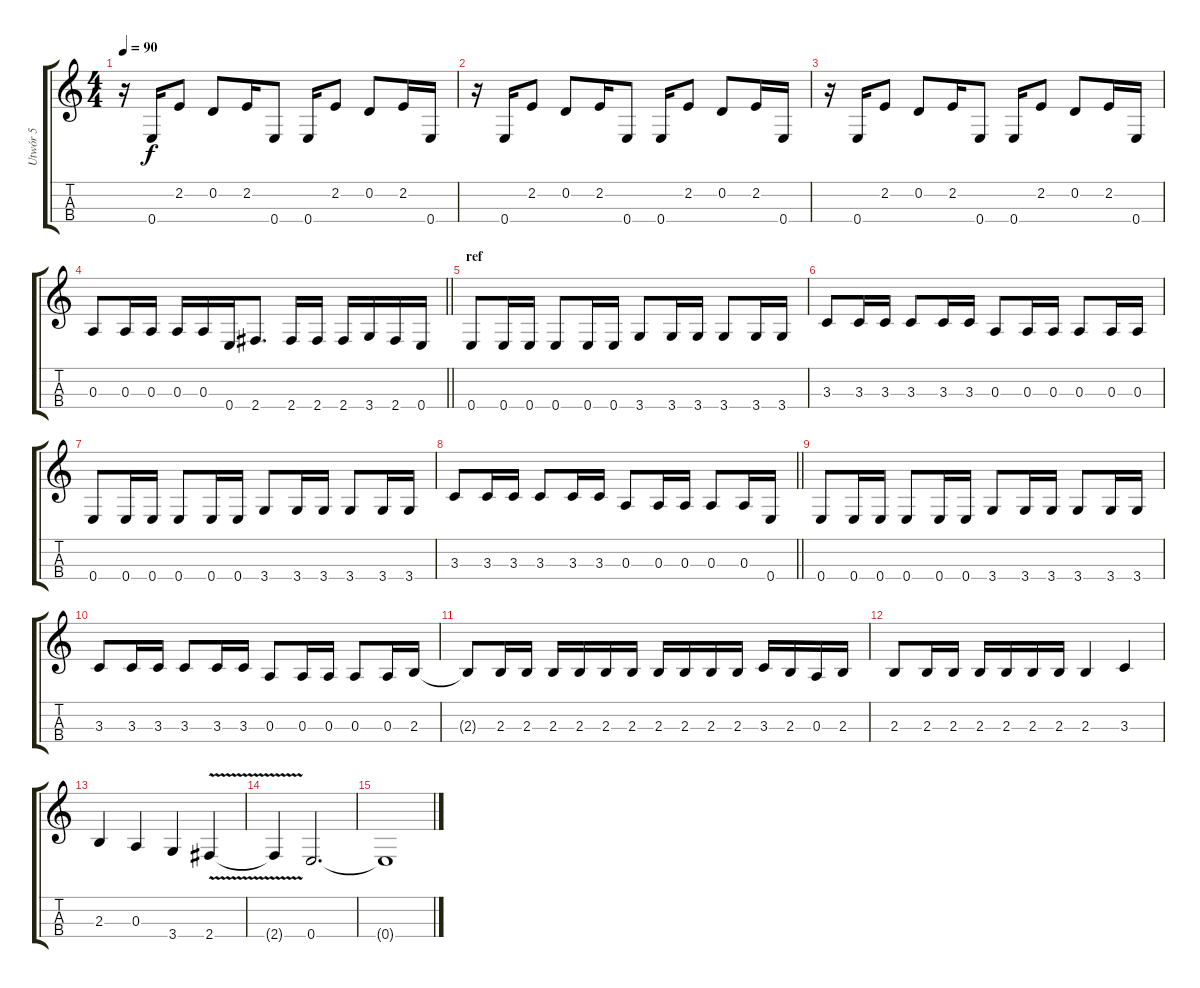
\track ("Utwór 5" "Utwór 5") {instrument electricbassfinger}
\staff {score tabs}
\tuning (G3 D3 A2 E2) {hide}
\ts (4 4)
\tempo 90
\clef g2
\ks c
r.16{dy f} 0.4.16 2.2.8 0.2.8 2.2.16 0.4.8 0.4.16 2.2.8 0.2.8 2.2.16 0.4.16 |
r.16 0.4.16 2.2.8 0.2.8 2.2.16 0.4.8 0.4.16 2.2.8 0.2.8 2.2.16 0.4.16 |
r.16 0.4.16 2.2.8 0.2.8 2.2.16 0.4.8 0.4.16 2.2.8 0.2.8 2.2.16 0.4.16 |
\barLineRight lightlight
0.3.8 0.3.16 0.3.16 0.3.16 0.3.16 0.4.16 2.4.8{d} 2.4.16 2.4.16 2.4.16 3.4.16 2.4.16 0.4.16 |
\section ("" "ref")
0.4.8 0.4.16 0.4.16 0.4.8 0.4.16 0.4.16 3.4.8 3.4.16 3.4.16 3.4.8 3.4.16 3.4.16 |
3.3.8 3.3.16 3.3.16 3.3.8 3.3.16 3.3.16 0.3.8 0.3.16 0.3.16 0.3.8 0.3.16 0.3.16 |
0.4.8 0.4.16 0.4.16 0.4.8 0.4.16 0.4.16 3.4.8 3.4.16 3.4.16 3.4.8 3.4.16 3.4.16 |
\barLineRight lightlight
3.3.8 3.3.16 3.3.16 3.3.8 3.3.16 3.3.16 0.3.8 0.3.16 0.3.16 0.3.8 0.3.16 0.4.16 |
0.4.8 0.4.16 0.4.16 0.4.8 0.4.16 0.4.16 3.4.8 3.4.16 3.4.16 3.4.8 3.4.16 3.4.16 |
3.3.8 3.3.16 3.3.16 3.3.8 3.3.16 3.3.16 0.3.8 0.3.16 0.3.16 0.3.8 0.3.16 2.3.16 |
2.3{t}.8 2.3.16 2.3.16 2.3.16 2.3.16 2.3.16 2.3.16 2.3.16 2.3.16 2.3.16 2.3.16 3.3.16 2.3.16 0.3.16 2.3.16 |
2.3.8 2.3.16 2.3.16 2.3.16 2.3.16 2.3.16 2.3.16 2.3.4 3.3.4 |
2.3.4 0.3.4 3.4.4 2.4{v}.4 |
2.4{t}.4 0.4.2{d} |
0.4{t}.1
